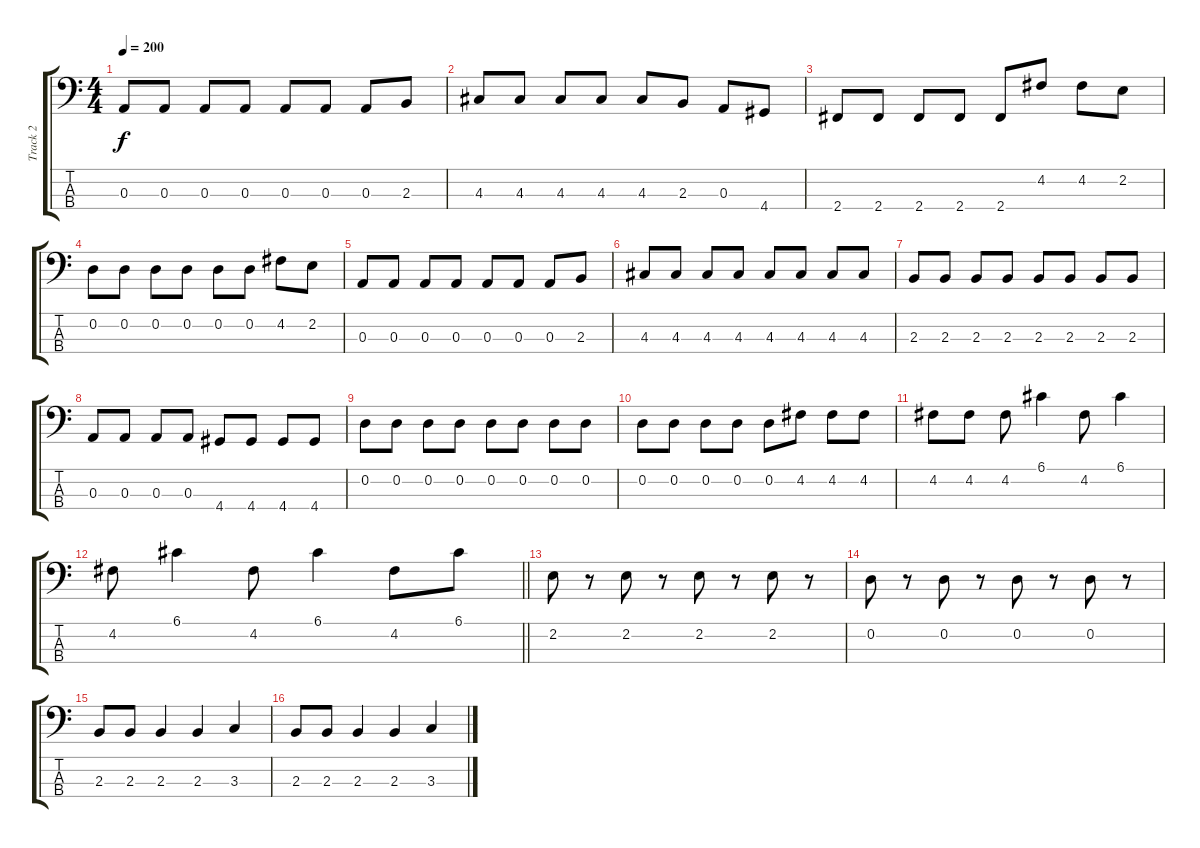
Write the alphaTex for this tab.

\track ("Track 2" "Track 2") {instrument electricbassfinger}
\staff {score tabs}
\tuning (G2 D2 A1 E1) {hide}
\ts (4 4)
\tempo 200
\clef f4
\ks c
0.3.8{dy f} 0.3.8 0.3.8 0.3.8 0.3.8 0.3.8 0.3.8 2.3.8 |
4.3.8 4.3.8 4.3.8 4.3.8 4.3.8 2.3.8 0.3.8 4.4.8 |
2.4.8 2.4.8 2.4.8 2.4.8 2.4.8 4.2.8 4.2.8 2.2.8 |
0.2.8 0.2.8 0.2.8 0.2.8 0.2.8 0.2.8 4.2.8 2.2.8 |
0.3.8 0.3.8 0.3.8 0.3.8 0.3.8 0.3.8 0.3.8 2.3.8 |
4.3.8 4.3.8 4.3.8 4.3.8 4.3.8 4.3.8 4.3.8 4.3.8 |
2.3.8 2.3.8 2.3.8 2.3.8 2.3.8 2.3.8 2.3.8 2.3.8 |
0.3.8 0.3.8 0.3.8 0.3.8 4.4.8 4.4.8 4.4.8 4.4.8 |
0.2.8 0.2.8 0.2.8 0.2.8 0.2.8 0.2.8 0.2.8 0.2.8 |
0.2.8 0.2.8 0.2.8 0.2.8 0.2.8 4.2.8 4.2.8 4.2.8 |
4.2.8 4.2.8 4.2.8 6.1.4 4.2.8 6.1.4 |
\barLineRight lightlight
4.2.8 6.1.4 4.2.8 6.1.4 4.2.8 6.1.8 |
2.2.8 r.8 2.2.8 r.8 2.2.8 r.8 2.2.8 r.8 |
0.2.8 r.8 0.2.8 r.8 0.2.8 r.8 0.2.8 r.8 |
2.3.8 2.3.8 2.3.4 2.3.4 3.3.4 |
2.3.8 2.3.8 2.3.4 2.3.4 3.3.4
